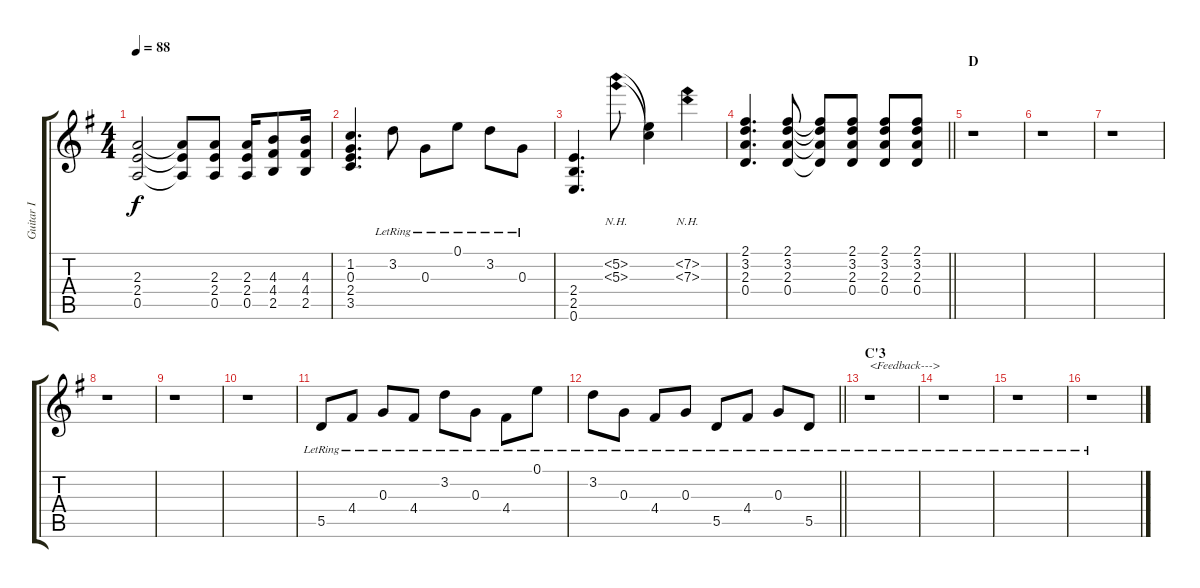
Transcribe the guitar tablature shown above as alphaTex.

\track ("Guitar I" "Guitar I") {instrument electricguitarclean}
\staff {score tabs}
\tuning (E4 B3 G3 D3 A2 E2) {hide}
\ts (4 4)
\tempo 88
\clef g2
\ks g
(2.3 2.4 0.5).2{dy f} (2.3{t} 2.4{t} 0.5{t}).8 (2.3 2.4 0.5).8 (2.3 2.4 0.5).16 (4.3 4.4 2.5).8 (4.3 4.4 2.5).16 |
(1.2 0.3 2.4 3.5).4{d} 3.2{lr}.8 0.3{lr}.8 0.1{lr}.8 3.2{lr}.8 0.3{lr}.8 |
(2.4 2.5 0.6).4{d} (5.2{nh} 5.3{nh}).8 (5.2{t} 5.3{t}).4 (7.2{nh} 7.3{nh}).4 |
\barLineRight lightlight
(2.1 3.2 2.3 0.4).4{d} (2.1 3.2 2.3 0.4).8 (2.1{t} 3.2{t} 2.3{t} 0.4{t}).8 (2.1 3.2 2.3 0.4).8 (2.1 3.2 2.3 0.4).8 (2.1 3.2 2.3 0.4).8 |
\section ("" "D")
r.1 |
r.1 |
r.1 |
r.1 |
r.1 |
r.1 |
5.5{lr}.8 4.4{lr}.8 0.3{lr}.8 4.4{lr}.8 3.2{lr}.8 0.3{lr}.8 4.4{lr}.8 0.1{lr}.8 |
\barLineRight lightlight
3.2{lr}.8 0.3{lr}.8 4.4{lr}.8 0.3{lr}.8 5.5{lr}.8 4.4{lr}.8 0.3{lr}.8 5.5{lr}.8 |
\section ("" "C'3")
r.1{txt "<Feedback--->"} |
r.1 |
r.1 |
r.1
